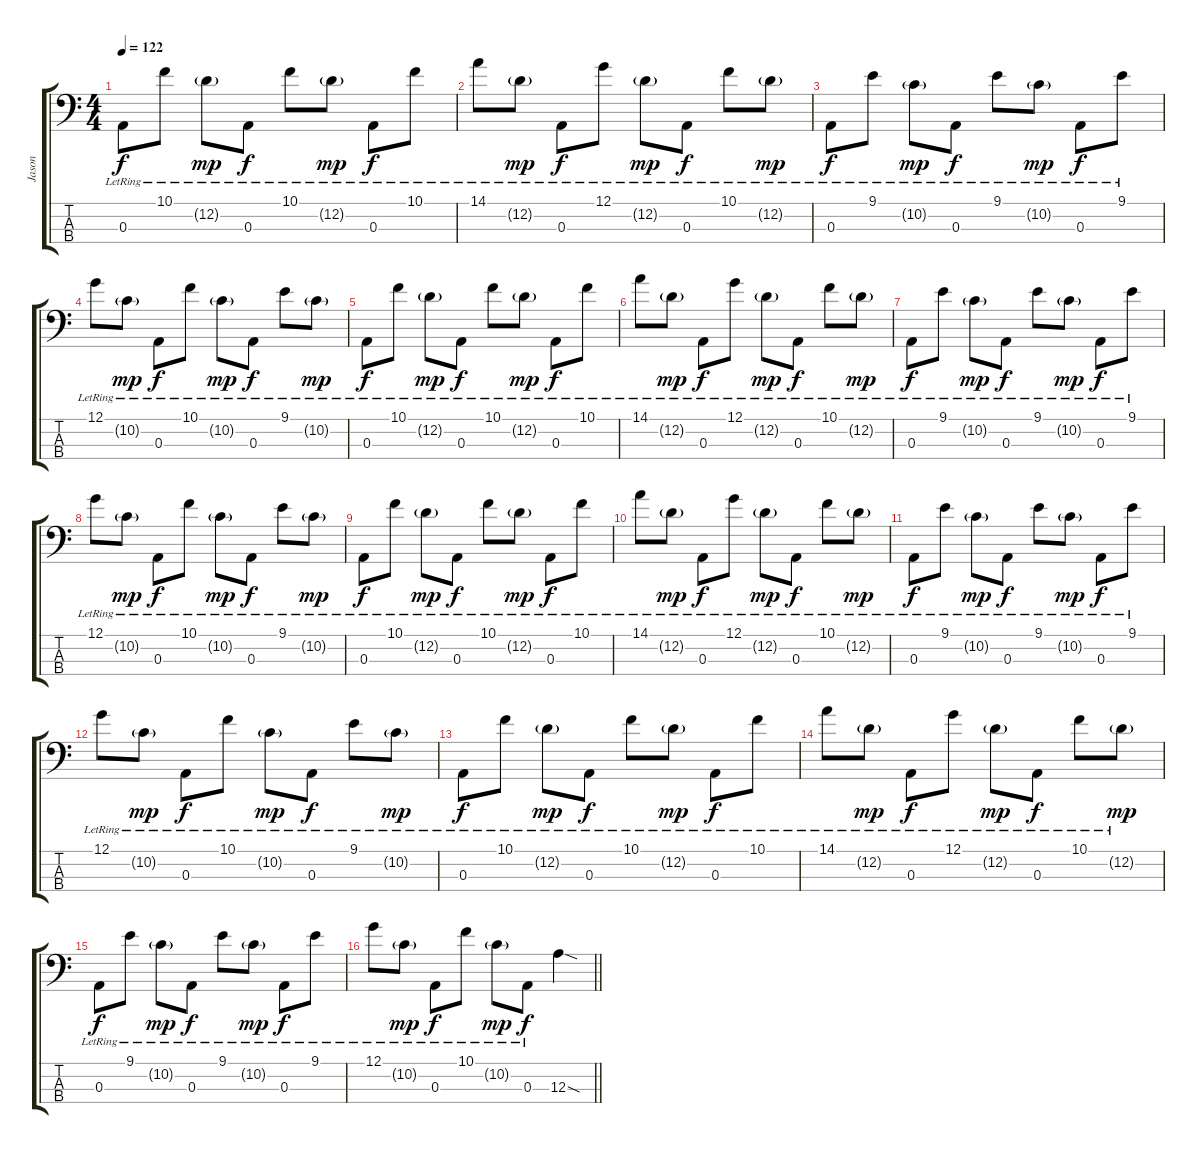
\track ("Jason" "Jason") {instrument electricbasspick}
\staff {score tabs}
\tuning (G2 D2 A1 E1) {hide}
\ts (4 4)
\tempo 122
\clef f4
\ks c
0.3{lr}.8{dy f} 10.1{lr}.8 12.2{g lr}.8{dy mp} 0.3{lr}.8{dy f} 10.1{lr}.8 12.2{g lr}.8{dy mp} 0.3{lr}.8{dy f} 10.1{lr}.8 |
14.1{lr}.8 12.2{g lr}.8{dy mp} 0.3{lr}.8{dy f} 12.1{lr}.8 12.2{g lr}.8{dy mp} 0.3{lr}.8{dy f} 10.1{lr}.8 12.2{g lr}.8{dy mp} |
0.3{lr}.8{dy f} 9.1{lr}.8 10.2{g lr}.8{dy mp} 0.3{lr}.8{dy f} 9.1{lr}.8 10.2{g lr}.8{dy mp} 0.3{lr}.8{dy f} 9.1{lr}.8 |
12.1{lr}.8 10.2{g lr}.8{dy mp} 0.3{lr}.8{dy f} 10.1{lr}.8 10.2{g lr}.8{dy mp} 0.3{lr}.8{dy f} 9.1{lr}.8 10.2{g lr}.8{dy mp} |
0.3{lr}.8{dy f} 10.1{lr}.8 12.2{g lr}.8{dy mp} 0.3{lr}.8{dy f} 10.1{lr}.8 12.2{g lr}.8{dy mp} 0.3{lr}.8{dy f} 10.1{lr}.8 |
14.1{lr}.8 12.2{g lr}.8{dy mp} 0.3{lr}.8{dy f} 12.1{lr}.8 12.2{g lr}.8{dy mp} 0.3{lr}.8{dy f} 10.1{lr}.8 12.2{g lr}.8{dy mp} |
0.3{lr}.8{dy f} 9.1{lr}.8 10.2{g lr}.8{dy mp} 0.3{lr}.8{dy f} 9.1{lr}.8 10.2{g lr}.8{dy mp} 0.3{lr}.8{dy f} 9.1{lr}.8 |
12.1{lr}.8 10.2{g lr}.8{dy mp} 0.3{lr}.8{dy f} 10.1{lr}.8 10.2{g lr}.8{dy mp} 0.3{lr}.8{dy f} 9.1{lr}.8 10.2{g lr}.8{dy mp} |
0.3{lr}.8{dy f} 10.1{lr}.8 12.2{g lr}.8{dy mp} 0.3{lr}.8{dy f} 10.1{lr}.8 12.2{g lr}.8{dy mp} 0.3{lr}.8{dy f} 10.1{lr}.8 |
14.1{lr}.8 12.2{g lr}.8{dy mp} 0.3{lr}.8{dy f} 12.1{lr}.8 12.2{g lr}.8{dy mp} 0.3{lr}.8{dy f} 10.1{lr}.8 12.2{g lr}.8{dy mp} |
0.3{lr}.8{dy f} 9.1{lr}.8 10.2{g lr}.8{dy mp} 0.3{lr}.8{dy f} 9.1{lr}.8 10.2{g lr}.8{dy mp} 0.3{lr}.8{dy f} 9.1{lr}.8 |
12.1{lr}.8 10.2{g lr}.8{dy mp} 0.3{lr}.8{dy f} 10.1{lr}.8 10.2{g lr}.8{dy mp} 0.3{lr}.8{dy f} 9.1{lr}.8 10.2{g lr}.8{dy mp} |
0.3{lr}.8{dy f} 10.1{lr}.8 12.2{g lr}.8{dy mp} 0.3{lr}.8{dy f} 10.1{lr}.8 12.2{g lr}.8{dy mp} 0.3{lr}.8{dy f} 10.1{lr}.8 |
14.1{lr}.8 12.2{g lr}.8{dy mp} 0.3{lr}.8{dy f} 12.1{lr}.8 12.2{g lr}.8{dy mp} 0.3{lr}.8{dy f} 10.1{lr}.8 12.2{g lr}.8{dy mp} |
0.3{lr}.8{dy f} 9.1{lr}.8 10.2{g lr}.8{dy mp} 0.3{lr}.8{dy f} 9.1{lr}.8 10.2{g lr}.8{dy mp} 0.3{lr}.8{dy f} 9.1{lr}.8 |
\barLineRight lightlight
12.1{lr}.8 10.2{g lr}.8{dy mp} 0.3{lr}.8{dy f} 10.1{lr}.8 10.2{g lr}.8{dy mp} 0.3{lr}.8{dy f} 12.3{sod}.4
